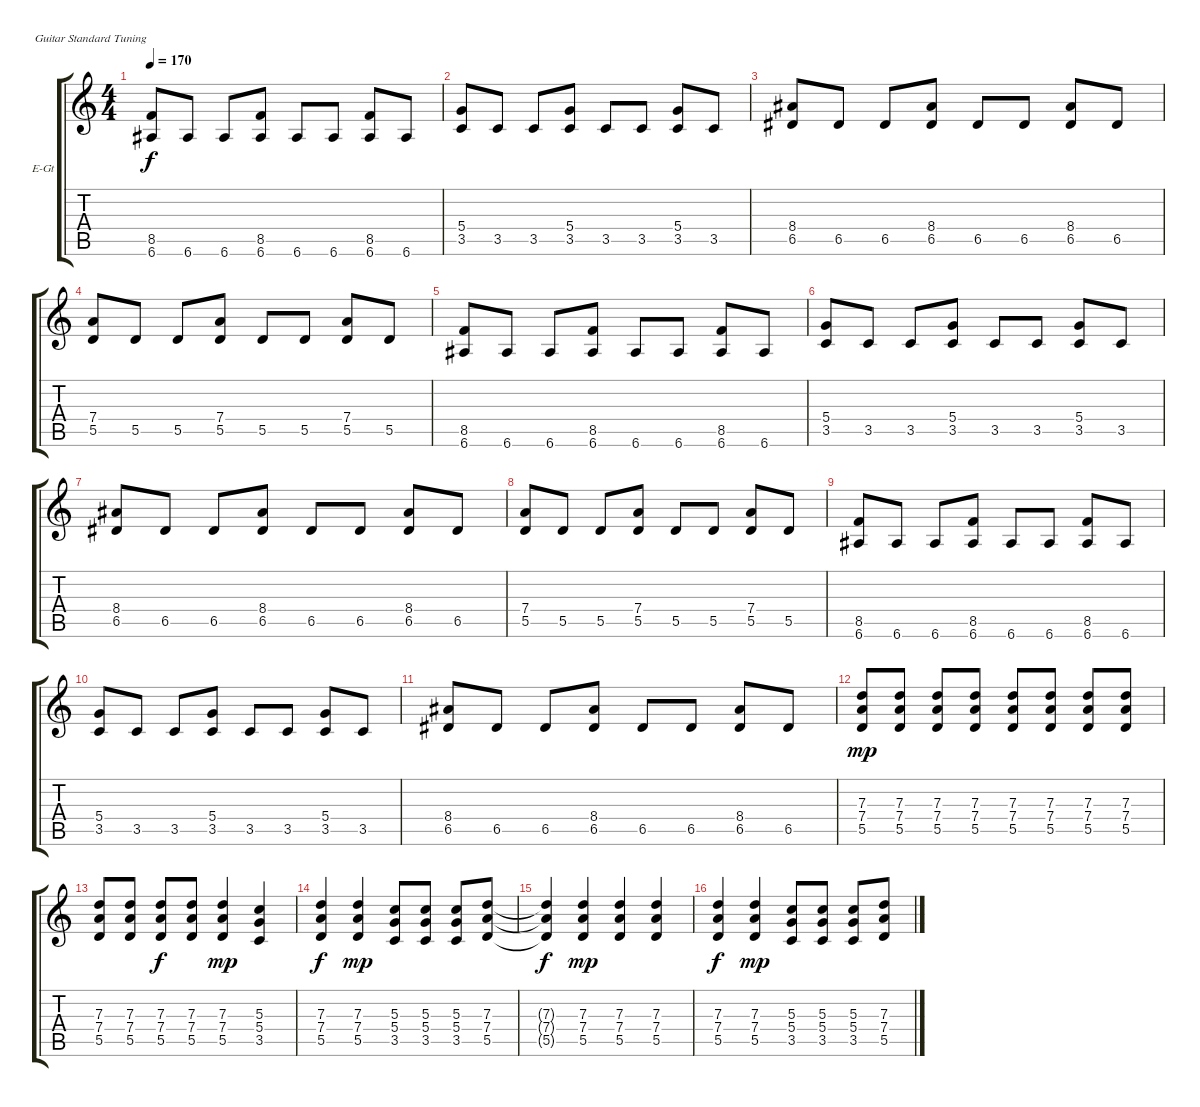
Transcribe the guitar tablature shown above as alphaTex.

\bracketExtendMode groupsimilarinstruments
\firstSystemTrackNameOrientation horizontal
\otherSystemsTrackNameOrientation horizontal
\track ("Гитара 2" "E-Gt") {instrument electricguitarjazz}
\staff {score tabs}
\tuning (E4 B3 G3 D3 A2 E2)
\ts (4 4)
\tempo 170
\clef g2
\ks c
(8.5 6.6).8{dy f} 6.6.8 6.6.8 (8.5 6.6).8 6.6.8 6.6.8 (8.5 6.6).8 6.6.8 |
(5.4 3.5).8 3.5.8 3.5.8 (5.4 3.5).8 3.5.8 3.5.8 (5.4 3.5).8 3.5.8 |
(8.4 6.5).8 6.5.8 6.5.8 (8.4 6.5).8 6.5.8 6.5.8 (8.4 6.5).8 6.5.8 |
(7.4 5.5).8 5.5.8 5.5.8 (7.4 5.5).8 5.5.8 5.5.8 (7.4 5.5).8 5.5.8 |
(8.5 6.6).8 6.6.8 6.6.8 (8.5 6.6).8 6.6.8 6.6.8 (8.5 6.6).8 6.6.8 |
(5.4 3.5).8 3.5.8 3.5.8 (5.4 3.5).8 3.5.8 3.5.8 (5.4 3.5).8 3.5.8 |
(8.4 6.5).8 6.5.8 6.5.8 (8.4 6.5).8 6.5.8 6.5.8 (8.4 6.5).8 6.5.8 |
(7.4 5.5).8 5.5.8 5.5.8 (7.4 5.5).8 5.5.8 5.5.8 (7.4 5.5).8 5.5.8 |
(8.5 6.6).8 6.6.8 6.6.8 (8.5 6.6).8 6.6.8 6.6.8 (8.5 6.6).8 6.6.8 |
(5.4 3.5).8 3.5.8 3.5.8 (5.4 3.5).8 3.5.8 3.5.8 (5.4 3.5).8 3.5.8 |
(8.4 6.5).8 6.5.8 6.5.8 (8.4 6.5).8 6.5.8 6.5.8 (8.4 6.5).8 6.5.8 |
(7.3 7.4 5.5).8{dy mp} (7.3 7.4 5.5).8 (7.3 7.4 5.5).8 (7.3 7.4 5.5).8 (7.3 7.4 5.5).8 (7.3 7.4 5.5).8 (7.3 7.4 5.5).8 (7.3 7.4 5.5).8 |
(7.3 7.4 5.5).8 (7.3 7.4 5.5).8 (7.3 7.4 5.5).8{dy f} (7.3 7.4 5.5).8 (7.3 7.4 5.5).4{dy mp} (5.3 5.4 3.5).4 |
(7.3 7.4 5.5).4{dy f} (7.3 7.4 5.5).4{dy mp} (5.3 5.4 3.5).8 (5.3 5.4 3.5).8 (5.3 5.4 3.5).8 (7.3 7.4 5.5).8 |
(7.3{t} 7.4{t} 5.5{t}).4{dy f} (7.3 7.4 5.5).4{dy mp} (7.3 7.4 5.5).4 (7.3 7.4 5.5).4 |
(7.3 7.4 5.5).4{dy f} (7.3 7.4 5.5).4{dy mp} (5.3 5.4 3.5).8 (5.3 5.4 3.5).8 (5.3 5.4 3.5).8 (7.3 7.4 5.5).8
